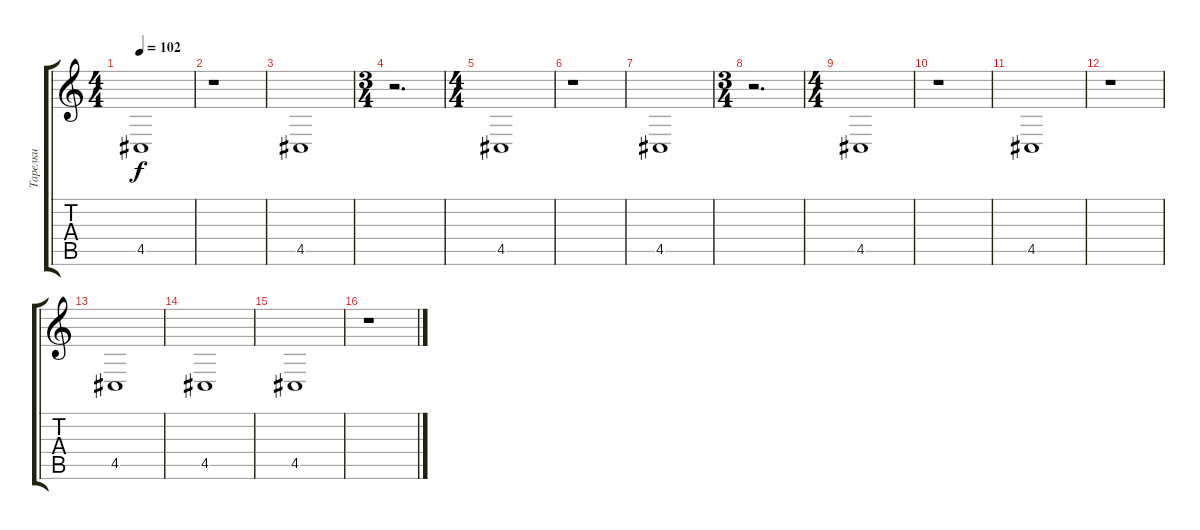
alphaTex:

\track ("Тарелки" "Тарелки") {instrument acousticgrandpiano}
\staff {score tabs}
\tuning (E4 B3 G3 D3 A2 E2) {hide}
\ts (4 4)
\tempo 102
\clef g2
\ks c
4.5.1{dy f} |
r.1 |
4.5.1 |
\ts (3 4)
r.2{d} |
\ts (4 4)
4.5.1 |
r.1 |
4.5.1 |
\ts (3 4)
r.2{d} |
\ts (4 4)
4.5.1 |
r.1 |
4.5.1 |
r.1 |
4.5.1 |
4.5.1 |
4.5.1 |
r.1
